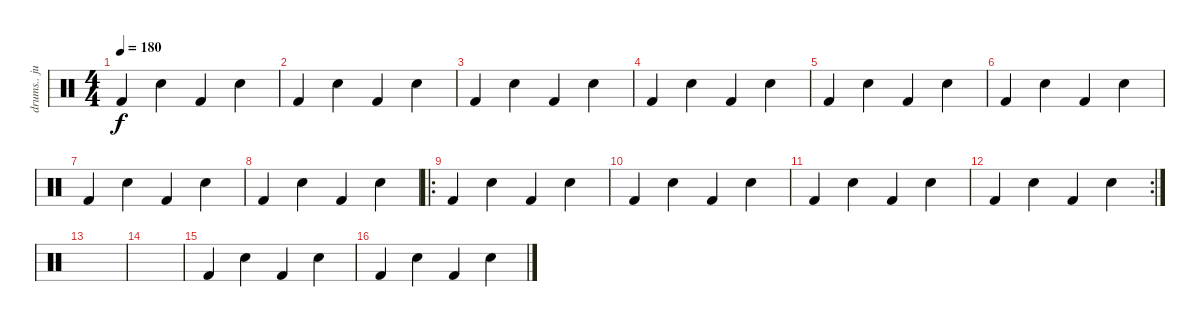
\track ("drums.. just for a simple beat." "drums.. ju") {instrument percussion}
\staff {score}
\articulation defaults
\ts (4 4)
\tempo 180
\clef neutral
\ks c "Kick (hit) 2".4{dy f} "Electric Snare (hit)".4 "Kick (hit) 2".4 "Electric Snare (hit)".4
|
"Kick (hit) 2".4 "Electric Snare (hit)".4 "Kick (hit) 2".4 "Electric Snare (hit)".4 |
"Kick (hit) 2".4 "Electric Snare (hit)".4 "Kick (hit) 2".4 "Electric Snare (hit)".4 |
"Kick (hit) 2".4 "Electric Snare (hit)".4 "Kick (hit) 2".4 "Electric Snare (hit)".4 |
"Kick (hit) 2".4 "Electric Snare (hit)".4 "Kick (hit) 2".4 "Electric Snare (hit)".4 |
"Kick (hit) 2".4 "Electric Snare (hit)".4 "Kick (hit) 2".4 "Electric Snare (hit)".4 |
"Kick (hit) 2".4 "Electric Snare (hit)".4 "Kick (hit) 2".4 "Electric Snare (hit)".4 |
"Kick (hit) 2".4 "Electric Snare (hit)".4 "Kick (hit) 2".4 "Electric Snare (hit)".4 |
\ro "Kick (hit) 2".4 "Electric Snare (hit)".4 "Kick (hit) 2".4 "Electric Snare (hit)".4
|
"Kick (hit) 2".4 "Electric Snare (hit)".4 "Kick (hit) 2".4 "Electric Snare (hit)".4 |
"Kick (hit) 2".4 "Electric Snare (hit)".4 "Kick (hit) 2".4 "Electric Snare (hit)".4 |
\rc 2 "Kick (hit) 2".4 "Electric Snare (hit)".4 "Kick (hit) 2".4 "Electric Snare (hit)".4
|
|
|
"Kick (hit) 2".4 "Electric Snare (hit)".4 "Kick (hit) 2".4 "Electric Snare (hit)".4 |
"Kick (hit) 2".4 "Electric Snare (hit)".4 "Kick (hit) 2".4 "Electric Snare (hit)".4
